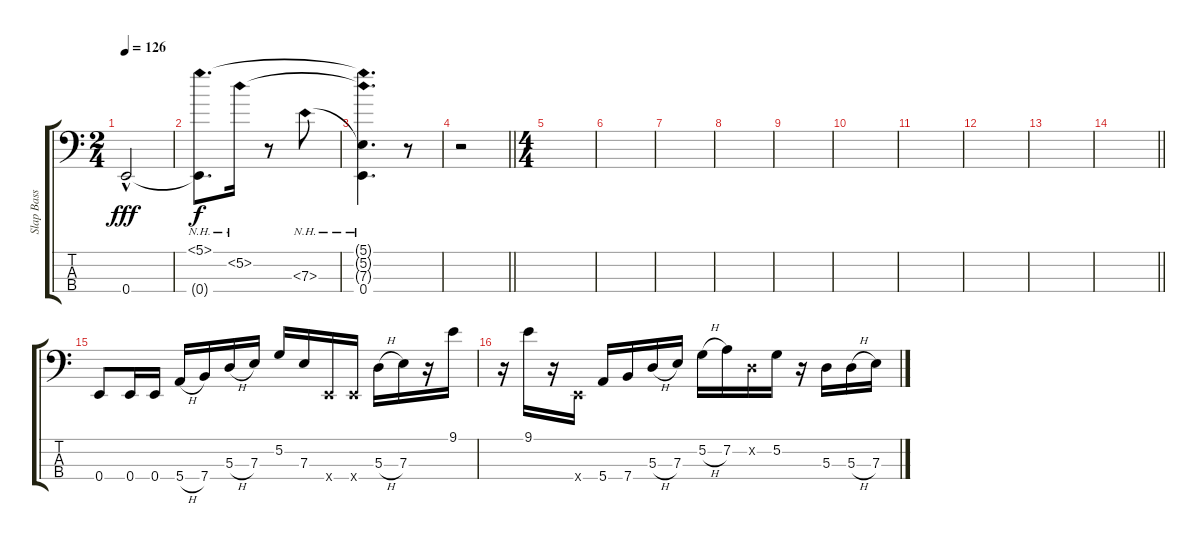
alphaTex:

\track ("Slap Bass" "Slap Bass") {instrument slapbass1}
\staff {score tabs}
\tuning (G2 D2 A1 E1) {hide}
\ts (2 4)
\tempo 126
\clef f4
\ks c
0.4{hac}.2{dy fff} |
(5.1{nh} 0.4{t}).8{d dy f} 5.2{nh}.16 r.8 7.3{nh}.8 |
(5.1{nh t} 5.2{nh t} 7.3{t} 0.4).4{d} r.8 |
\barLineRight lightlight
r.2 |
\ts (4 4)
|
|
|
|
|
|
|
|
|
\barLineRight lightlight
|
0.4.8 0.4.16 0.4.16 5.4{h}.16 7.4.16 5.3{h}.16 7.3.16 5.2.16 7.3.16 0.4{x}.16 0.4{x}.16 5.3{h}.16 7.3.16 r.16 9.1.16 |
r.16 9.1.16 r.16 0.4{x}.16 5.4.16 7.4.16 5.3{h}.16 7.3.16 5.2{h}.16 7.2.16 0.2{x}.16 5.2.16 r.16 5.3.16 5.3{h}.16 7.3.16
